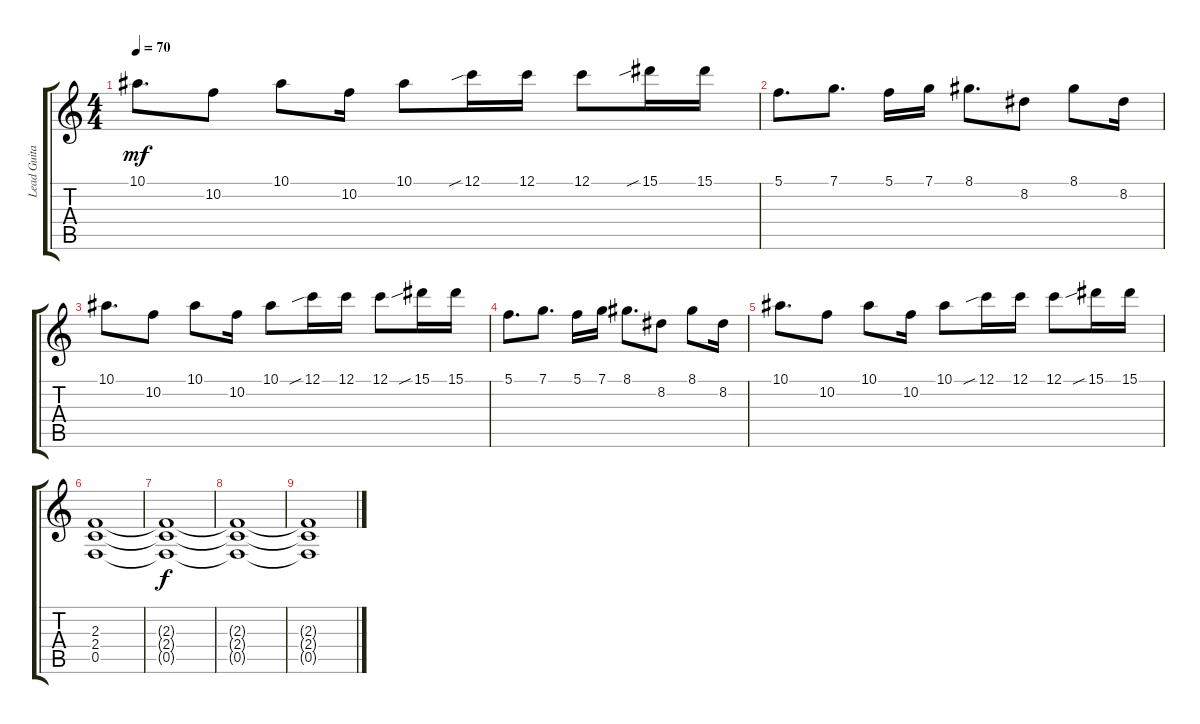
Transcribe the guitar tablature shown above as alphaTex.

\track ("Lead Guitar" "Lead Guita") {instrument overdrivenguitar}
\staff {score tabs}
\tuning (C4 G3 Eb3 Bb2 F2 C2) {hide}
\ts (4 4)
\tempo 70
\clef g2
\ks c
10.1.8{d dy mf} 10.2.8 10.1.8 10.2.16 10.1.8 12.1{sib}.16 12.1.16 12.1.8 15.1{sib}.16 15.1.16 |
5.1.8{d} 7.1.8{d} 5.1.16 7.1.16 8.1.8{d} 8.2.8 8.1.8 8.2.16 |
10.1.8{d} 10.2.8 10.1.8 10.2.16 10.1.8 12.1{sib}.16 12.1.16 12.1.8 15.1{sib}.16 15.1.16 |
5.1.8{d} 7.1.8{d} 5.1.16 7.1.16 8.1.8{d} 8.2.8 8.1.8 8.2.16 |
10.1.8{d} 10.2.8 10.1.8 10.2.16 10.1.8 12.1{sib}.16 12.1.16 12.1.8 15.1{sib}.16 15.1.16 |
(2.3 2.4 0.5).1 |
(2.3{t} 2.4{t} 0.5{t}).1{dy f} |
(2.3{t} 2.4{t} 0.5{t}).1 |
(2.3{t} 2.4{t} 0.5{t}).1
